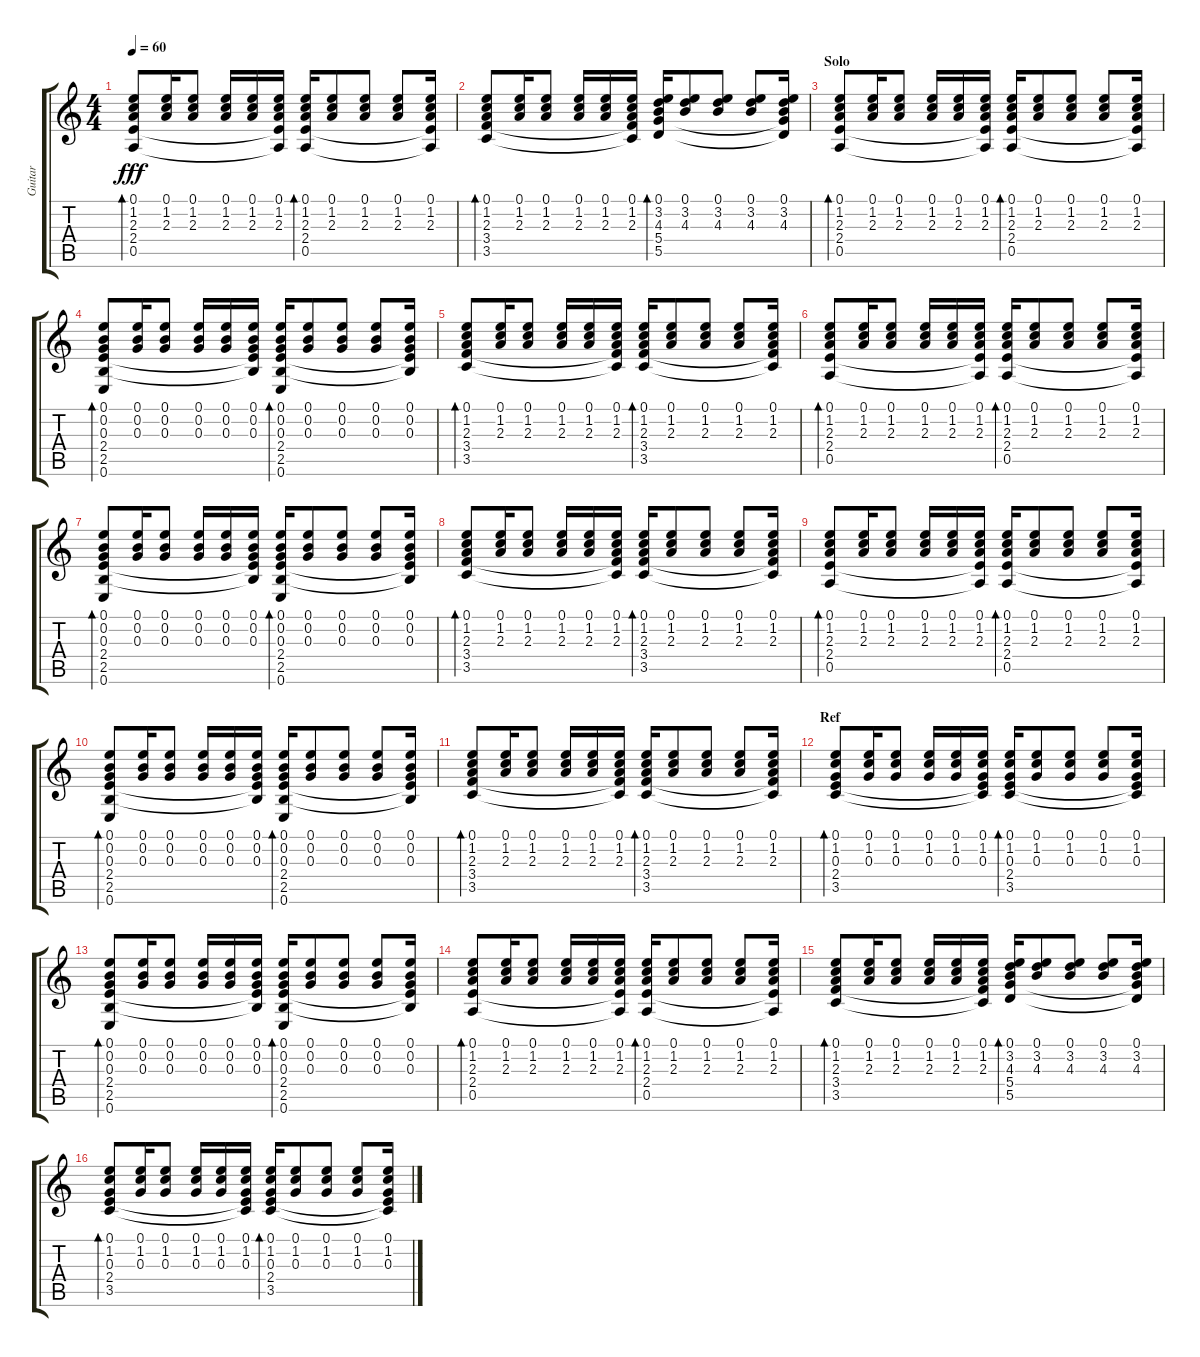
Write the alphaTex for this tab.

\track ("Guitar" "Guitar") {instrument acousticguitarnylon}
\staff {score tabs}
\tuning (E4 B3 G3 D3 A2 E2) {hide}
\ts (4 4)
\tempo 60
\clef g2
\ks c
(0.1 1.2 2.3 2.4 0.5).8{bd 30 dy fff} (0.1 1.2 2.3).16 (0.1 1.2 2.3).8 (0.1 1.2 2.3).16 (0.1 1.2 2.3).16 (0.1 1.2 2.3 2.4{t} 0.5{t}).16 (0.1 1.2 2.3 2.4 0.5).16{bd 30} (0.1 1.2 2.3).8 (0.1 1.2 2.3).8 (0.1 1.2 2.3).8 (0.1 1.2 2.3 2.4{t} 0.5{t}).16 |
(0.1 1.2 2.3 3.4 3.5).8{bd 30} (0.1 1.2 2.3).16 (0.1 1.2 2.3).8 (0.1 1.2 2.3).16 (0.1 1.2 2.3).16 (0.1 1.2 2.3 3.4{t} 3.5{t}).16 (0.1 3.2 4.3 5.4 5.5).16{bd 30} (0.1 3.2 4.3).8 (0.1 3.2 4.3).8 (0.1 3.2 4.3).8 (0.1 3.2 4.3 5.4{t} 5.5{t}).16 |
\section ("" "Solo")
(0.1 1.2 2.3 2.4 0.5).8{bd 30} (0.1 1.2 2.3).16 (0.1 1.2 2.3).8 (0.1 1.2 2.3).16 (0.1 1.2 2.3).16 (0.1 1.2 2.3 2.4{t} 0.5{t}).16 (0.1 1.2 2.3 2.4 0.5).16{bd 30} (0.1 1.2 2.3).8 (0.1 1.2 2.3).8 (0.1 1.2 2.3).8 (0.1 1.2 2.3 2.4{t} 0.5{t}).16 |
(0.1 0.2 0.3 2.4 2.5 0.6).8{bd 30} (0.1 0.2 0.3).16 (0.1 0.2 0.3).8 (0.1 0.2 0.3).16 (0.1 0.2 0.3).16 (0.1 0.2 0.3 2.4{t} 2.5{t}).16 (0.1 0.2 0.3 2.4 2.5 0.6).16{bd 30} (0.1 0.2 0.3).8 (0.1 0.2 0.3).8 (0.1 0.2 0.3).8 (0.1 0.2 0.3 2.4{t} 2.5{t}).16 |
(0.1 1.2 2.3 3.4 3.5).8{bd 30} (0.1 1.2 2.3).16 (0.1 1.2 2.3).8 (0.1 1.2 2.3).16 (0.1 1.2 2.3).16 (0.1 1.2 2.3 3.4{t} 3.5{t}).16 (0.1 1.2 2.3 3.4 3.5).16{bd 30} (0.1 1.2 2.3).8 (0.1 1.2 2.3).8 (0.1 1.2 2.3).8 (0.1 1.2 2.3 3.4{t} 3.5{t}).16 |
(0.1 1.2 2.3 2.4 0.5).8{bd 30} (0.1 1.2 2.3).16 (0.1 1.2 2.3).8 (0.1 1.2 2.3).16 (0.1 1.2 2.3).16 (0.1 1.2 2.3 2.4{t} 0.5{t}).16 (0.1 1.2 2.3 2.4 0.5).16{bd 30} (0.1 1.2 2.3).8 (0.1 1.2 2.3).8 (0.1 1.2 2.3).8 (0.1 1.2 2.3 2.4{t} 0.5{t}).16 |
(0.1 0.2 0.3 2.4 2.5 0.6).8{bd 30} (0.1 0.2 0.3).16 (0.1 0.2 0.3).8 (0.1 0.2 0.3).16 (0.1 0.2 0.3).16 (0.1 0.2 0.3 2.4{t} 2.5{t}).16 (0.1 0.2 0.3 2.4 2.5 0.6).16{bd 30} (0.1 0.2 0.3).8 (0.1 0.2 0.3).8 (0.1 0.2 0.3).8 (0.1 0.2 0.3 2.4{t} 2.5{t}).16 |
(0.1 1.2 2.3 3.4 3.5).8{bd 30} (0.1 1.2 2.3).16 (0.1 1.2 2.3).8 (0.1 1.2 2.3).16 (0.1 1.2 2.3).16 (0.1 1.2 2.3 3.4{t} 3.5{t}).16 (0.1 1.2 2.3 3.4 3.5).16{bd 30} (0.1 1.2 2.3).8 (0.1 1.2 2.3).8 (0.1 1.2 2.3).8 (0.1 1.2 2.3 3.4{t} 3.5{t}).16 |
(0.1 1.2 2.3 2.4 0.5).8{bd 30} (0.1 1.2 2.3).16 (0.1 1.2 2.3).8 (0.1 1.2 2.3).16 (0.1 1.2 2.3).16 (0.1 1.2 2.3 2.4{t} 0.5{t}).16 (0.1 1.2 2.3 2.4 0.5).16{bd 30} (0.1 1.2 2.3).8 (0.1 1.2 2.3).8 (0.1 1.2 2.3).8 (0.1 1.2 2.3 2.4{t} 0.5{t}).16 |
(0.1 0.2 0.3 2.4 2.5 0.6).8{bd 30} (0.1 0.2 0.3).16 (0.1 0.2 0.3).8 (0.1 0.2 0.3).16 (0.1 0.2 0.3).16 (0.1 0.2 0.3 2.4{t} 2.5{t}).16 (0.1 0.2 0.3 2.4 2.5 0.6).16{bd 30} (0.1 0.2 0.3).8 (0.1 0.2 0.3).8 (0.1 0.2 0.3).8 (0.1 0.2 0.3 2.4{t} 2.5{t}).16 |
(0.1 1.2 2.3 3.4 3.5).8{bd 30} (0.1 1.2 2.3).16 (0.1 1.2 2.3).8 (0.1 1.2 2.3).16 (0.1 1.2 2.3).16 (0.1 1.2 2.3 3.4{t} 3.5{t}).16 (0.1 1.2 2.3 3.4 3.5).16{bd 30} (0.1 1.2 2.3).8 (0.1 1.2 2.3).8 (0.1 1.2 2.3).8 (0.1 1.2 2.3 3.4{t} 3.5{t}).16 |
\section ("" "Ref")
(0.1 1.2 0.3 2.4 3.5).8{bd 30} (0.1 1.2 0.3).16 (0.1 1.2 0.3).8 (0.1 1.2 0.3).16 (0.1 1.2 0.3).16 (0.1 1.2 0.3 2.4{t} 3.5{t}).16 (0.1 1.2 0.3 2.4 3.5).16{bd 30} (0.1 1.2 0.3).8 (0.1 1.2 0.3).8 (0.1 1.2 0.3).8 (0.1 1.2 0.3 2.4{t} 3.5{t}).16 |
(0.1 0.2 0.3 2.4 2.5 0.6).8{bd 30} (0.1 0.2 0.3).16 (0.1 0.2 0.3).8 (0.1 0.2 0.3).16 (0.1 0.2 0.3).16 (0.1 0.2 0.3 2.4{t} 2.5{t}).16 (0.1 0.2 0.3 2.4 2.5 0.6).16{bd 30} (0.1 0.2 0.3).8 (0.1 0.2 0.3).8 (0.1 0.2 0.3).8 (0.1 0.2 0.3 2.4{t} 2.5{t}).16 |
(0.1 1.2 2.3 2.4 0.5).8{bd 30} (0.1 1.2 2.3).16 (0.1 1.2 2.3).8 (0.1 1.2 2.3).16 (0.1 1.2 2.3).16 (0.1 1.2 2.3 2.4{t} 0.5{t}).16 (0.1 1.2 2.3 2.4 0.5).16{bd 30} (0.1 1.2 2.3).8 (0.1 1.2 2.3).8 (0.1 1.2 2.3).8 (0.1 1.2 2.3 2.4{t} 0.5{t}).16 |
(0.1 1.2 2.3 3.4 3.5).8{bd 30} (0.1 1.2 2.3).16 (0.1 1.2 2.3).8 (0.1 1.2 2.3).16 (0.1 1.2 2.3).16 (0.1 1.2 2.3 3.4{t} 3.5{t}).16 (0.1 3.2 4.3 5.4 5.5).16{bd 30} (0.1 3.2 4.3).8 (0.1 3.2 4.3).8 (0.1 3.2 4.3).8 (0.1 3.2 4.3 5.4{t} 5.5{t}).16 |
(0.1 1.2 0.3 2.4 3.5).8{bd 30} (0.1 1.2 0.3).16 (0.1 1.2 0.3).8 (0.1 1.2 0.3).16 (0.1 1.2 0.3).16 (0.1 1.2 0.3 2.4{t} 3.5{t}).16 (0.1 1.2 0.3 2.4 3.5).16{bd 30} (0.1 1.2 0.3).8 (0.1 1.2 0.3).8 (0.1 1.2 0.3).8 (0.1 1.2 0.3 2.4{t} 3.5{t}).16
